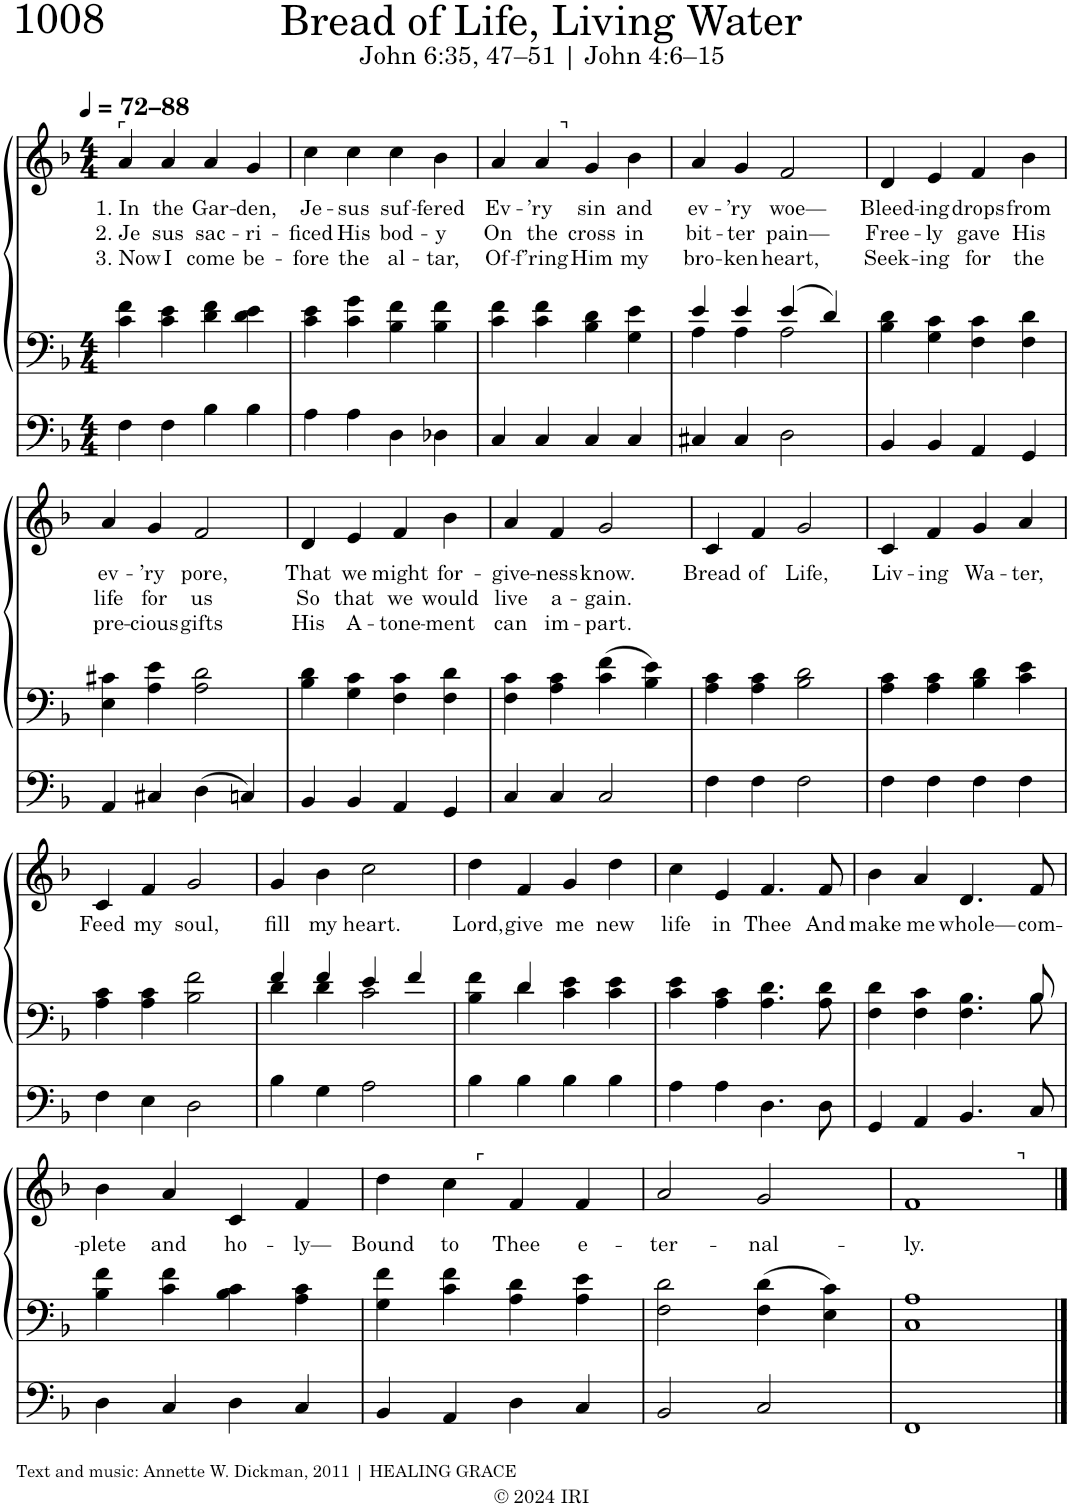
**kern	**kern	**kern	**text	**text	**text
*part1	*part1	*part1	*part1	*part1	*part1
*staff3	*staff2	*staff1	*staff1	*staff1	*staff1
*I"Organ	*	*	*	*	*
*I'Org.	*	*	*	*	*
*clefF4	*clefF4	*clefG2	*	*	*
*k[b-]	*k[b-]	*k[b-]	*	*	*
*M4/4	*M4/4	*M4/4	*	*	*
*MM72	*MM72	*MM72	*	*	*
=1	=1	=1	=1	=1	=1
!	!	!LO:TX:a:t=⌜	!	!	!
!	!	!LO:TX:a:B:t=–88	!	!	!
!	!	!	!LO:LY:b	!LO:LY:b	!LO:LY:b
4F\	4c\ 4f\	4a/	1. In	2. Je	3. Now
!	!	!	!LO:LY:b	!LO:LY:b	!LO:LY:b
4F\	4c\ 4e\	4a/	the	-sus	I
!	!	!	!LO:LY:b	!LO:LY:b	!LO:LY:b
4B-\	4d\ 4f\	4a/	Gar-	sac-	come
!	!	!	!LO:LY:b	!LO:LY:b	!LO:LY:b
4B-\	4d\ 4e\	4g/	-den,	-ri-	be-
=2	=2	=2	=2	=2	=2
!	!	!	!LO:LY:b	!LO:LY:b	!LO:LY:b
4A\	4c\ 4e\	4cc\	Je-	-ficed	-fore
!	!	!	!LO:LY:b	!LO:LY:b	!LO:LY:b
4A\	4c\ 4g\	4cc\	-sus	His	the
!	!	!	!LO:LY:b	!LO:LY:b	!LO:LY:b
4D\	4B-\ 4f\	4cc\	suf-	bod-	al-
!	!	!	!LO:LY:b	!LO:LY:b	!LO:LY:b
4D-X\	4B-\ 4f\	4b-\	-fered	-y	-tar,
=3	=3	=3	=3	=3	=3
!	!	!	!LO:LY:b	!LO:LY:b	!LO:LY:b
*	*	*^	*	*	*
4C/	4c\ 4f\	4a/	4.ryy	Ev-	On	Of-
!	!	!	!	!LO:LY:b	!LO:LY:b	!LO:LY:b
4C/	4c\ 4f\	4a/	.	-’ry	the	-f’ring
!	!	!	!LO:TX:a:t=⌝	!	!	!
.	.	.	2ryy	.	.	.
!	!	!	!	!LO:LY:b	!LO:LY:b	!LO:LY:b
4C/	4B-\ 4d\	4g/	.	sin	cross	Him
!	!	!	!	!LO:LY:b	!LO:LY:b	!LO:LY:b
4C/	4G\ 4e\	4b-\	.	and	in	my
.	.	.	8ryy	.	.	.
=4	=4	=4	=4	=4	=4	=4
*	*^	*	*	*	*	*
!	!	!	!	!	!LO:LY:b	!LO:LY:b	!LO:LY:b
*	*	*	*v	*v	*	*	*
4C#X/	4e/	4A\	4a/	ev-	bit-	bro-
!	!	!	!	!LO:LY:b	!LO:LY:b	!LO:LY:b
4C#/	4e/	4A\	4g/	-’ry	-ter	-ken
!	!	!	!	!LO:LY:b	!LO:LY:b	!LO:LY:b
2D\	4e/	2A\	2f/	woe—	pain—	heart,
.	4d/	.	.	.	.	.
*	*v	*v	*	*	*	*
=5	=5	=5	=5	=5	=5
!	!	!	!LO:LY:b	!LO:LY:b	!LO:LY:b
4BB-/	4B-\ 4d\	4d/	Bleed-	Free-	Seek-
!	!	!	!LO:LY:b	!LO:LY:b	!LO:LY:b
4BB-/	4G\ 4c\	4e/	-ing	-ly	-ing
!	!	!	!LO:LY:b	!LO:LY:b	!LO:LY:b
4AA/	4F\ 4c\	4f/	drops	gave	for
!	!	!	!LO:LY:b	!LO:LY:b	!LO:LY:b
4GG/	4F\ 4d\	4b-\	from	His	the
!!LO:LB:g=z
=6	=6	=6	=6	=6	=6
!	!	!	!LO:LY:b	!LO:LY:b	!LO:LY:b
4AA/	4E\ 4c#X\	4a/	ev-	life	pre-
!	!	!	!LO:LY:b	!LO:LY:b	!LO:LY:b
4C#X/	4A\ 4e\	4g/	-’ry	for	-cious
!	!	!	!LO:LY:b	!LO:LY:b	!LO:LY:b
4D\	2A\ 2d\	2f/	pore,	us	gifts
4Cn/	.	.	.	.	.
=7	=7	=7	=7	=7	=7
!	!	!	!LO:LY:b	!LO:LY:b	!LO:LY:b
4BB-/	4B-\ 4d\	4d/	That	So	His
!	!	!	!LO:LY:b	!LO:LY:b	!LO:LY:b
4BB-/	4G\ 4c\	4e/	we	that	A-
!	!	!	!LO:LY:b	!LO:LY:b	!LO:LY:b
4AA/	4F\ 4c\	4f/	might	we	-tone-
!	!	!	!LO:LY:b	!LO:LY:b	!LO:LY:b
4GG/	4F\ 4d\	4b-\	for-	would	-ment
=8	=8	=8	=8	=8	=8
!	!	!	!LO:LY:b	!LO:LY:b	!LO:LY:b
4C/	4F\ 4c\	4a/	-give-	live	can
!	!	!	!LO:LY:b	!LO:LY:b	!LO:LY:b
4C/	4A\ 4c\	4f/	-ness	a-	im-
!	!	!	!LO:LY:b	!LO:LY:b	!LO:LY:b
2C/	4c\ 4f\	2g/	know.	-gain.	-part.
.	4B-\ 4e\	.	.	.	.
=9	=9	=9	=9	=9	=9
!	!	!	!LO:LY:b	!	!
4F\	4A\ 4c\	4c/	Bread	.	.
!	!	!	!LO:LY:b	!	!
4F\	4A\ 4c\	4f/	of	.	.
!	!	!	!LO:LY:b	!	!
2F\	2B-\ 2d\	2g/	Life,	.	.
=10	=10	=10	=10	=10	=10
!	!	!	!LO:LY:b	!	!
4F\	4A\ 4c\	4c/	Liv-	.	.
!	!	!	!LO:LY:b	!	!
4F\	4A\ 4c\	4f/	-ing	.	.
!	!	!	!LO:LY:b	!	!
4F\	4B-\ 4d\	4g/	Wa-	.	.
!	!	!	!LO:LY:b	!	!
4F\	4c\ 4e\	4a/	-ter,	.	.
!!LO:LB:g=z
=11	=11	=11	=11	=11	=11
!	!	!	!LO:LY:b	!	!
4F\	4A\ 4c\	4c/	Feed	.	.
!	!	!	!LO:LY:b	!	!
4E\	4A\ 4c\	4f/	my	.	.
!	!	!	!LO:LY:b	!	!
2D\	2B-\ 2f\	2g/	soul,	.	.
=12	=12	=12	=12	=12	=12
*	*^	*	*	*	*
!	!	!	!	!LO:LY:b	!	!
4B-\	4f/	4d\	4g/	fill	.	.
!	!	!	!	!LO:LY:b	!	!
4G\	4f/	4d\	4b-\	my	.	.
!	!	!	!	!LO:LY:b	!	!
2A\	4e/	2c\	2cc\	heart.	.	.
.	4f/	.	.	.	.	.
=13	=13	=13	=13	=13	=13	=13
!	!	!	!	!LO:LY:b	!	!
4B-\	4B-\ 4f\	4ryy	4dd\	Lord,	.	.
!	!	!	!	!LO:LY:b	!	!
4B-\	4d/	4d\	4f/	give	.	.
!	!	!	!	!LO:LY:b	!	!
4B-\	4c\ 4e\	2ryy	4g/	me	.	.
!	!	!	!	!LO:LY:b	!	!
4B-\	4c\ 4e\	.	4dd\	new	.	.
*	*v	*v	*	*	*	*
=14	=14	=14	=14	=14	=14
!	!	!	!LO:LY:b	!	!
4A\	4c\ 4e\	4cc\	life	.	.
!	!	!	!LO:LY:b	!	!
4A\	4A\ 4c\	4e/	in	.	.
!	!	!	!LO:LY:b	!	!
4.D\	4.A\ 4.d\	4.f/	Thee	.	.
!	!	!	!LO:LY:b	!	!
8D\	8A\ 8d\	8f/	And	.	.
=15	=15	=15	=15	=15	=15
*	*^	*	*	*	*
!	!	!	!	!LO:LY:b	!	!
4GG/	4F\ 4d\	2..ryy	4b-\	make	.	.
!	!	!	!	!LO:LY:b	!	!
4AA/	4F\ 4c\	.	4a/	me	.	.
!	!	!	!	!LO:LY:b	!	!
4.BB-/	4.F\ 4.B-\	.	4.d/	whole—	.	.
!	!	!	!	!LO:LY:b	!	!
8C/	8B-/	8B-\	8f/	com-	.	.
!!LO:LB:g=z
=16	=16	=16	=16	=16	=16	=16
!	!	!	!	!LO:LY:b	!	!
*	*v	*v	*	*	*	*
4D\	4B-\ 4f\	4b-\	-plete	.	.
!	!	!	!LO:LY:b	!	!
4C/	4c\ 4f\	4a/	and	.	.
!	!	!	!LO:LY:b	!	!
4D\	4B-\ 4c\	4c/	ho-	.	.
!	!	!	!LO:LY:b	!	!
4C/	4A\ 4c\	4f/	-ly—	.	.
=17	=17	=17	=17	=17	=17
!	!	!	!LO:LY:b	!	!
*	*	*^	*	*	*
4BB-/	4G\ 4f\	4dd\	4.ryy	Bound	.	.
!	!	!	!	!LO:LY:b	!	!
4AA/	4c\ 4f\	4cc\	.	to	.	.
!	!	!	!LO:TX:a:t=⌜	!	!	!
.	.	.	2ryy	.	.	.
!	!	!	!	!LO:LY:b	!	!
4D\	4A\ 4d\	4f/	.	Thee	.	.
!	!	!	!	!LO:LY:b	!	!
4C/	4A\ 4e\	4f/	.	e-	.	.
.	.	.	8ryy	.	.	.
=18	=18	=18	=18	=18	=18	=18
!	!	!	!	!LO:LY:b	!	!
*	*	*v	*v	*	*	*
2BB-/	2F\ 2d\	2a/	-ter-	.	.
!	!	!	!LO:LY:b	!	!
2C/	4F\ 4d\	2g/	-nal-	.	.
.	4E\ 4c\	.	.	.	.
=19	=19	=19	=19	=19	=19
!	!	!	!LO:LY:b	!	!
*	*	*^	*	*	*
1FF	1C 1A	1f	2.ryy	-ly.	.	.
!	!	!	!LO:TX:a:t=⌝	!	!	!
.	.	.	4ryy	.	.	.
*	*	*v	*v	*	*	*
==	==	==	==	==	==
*-	*-	*-	*-	*-	*-
